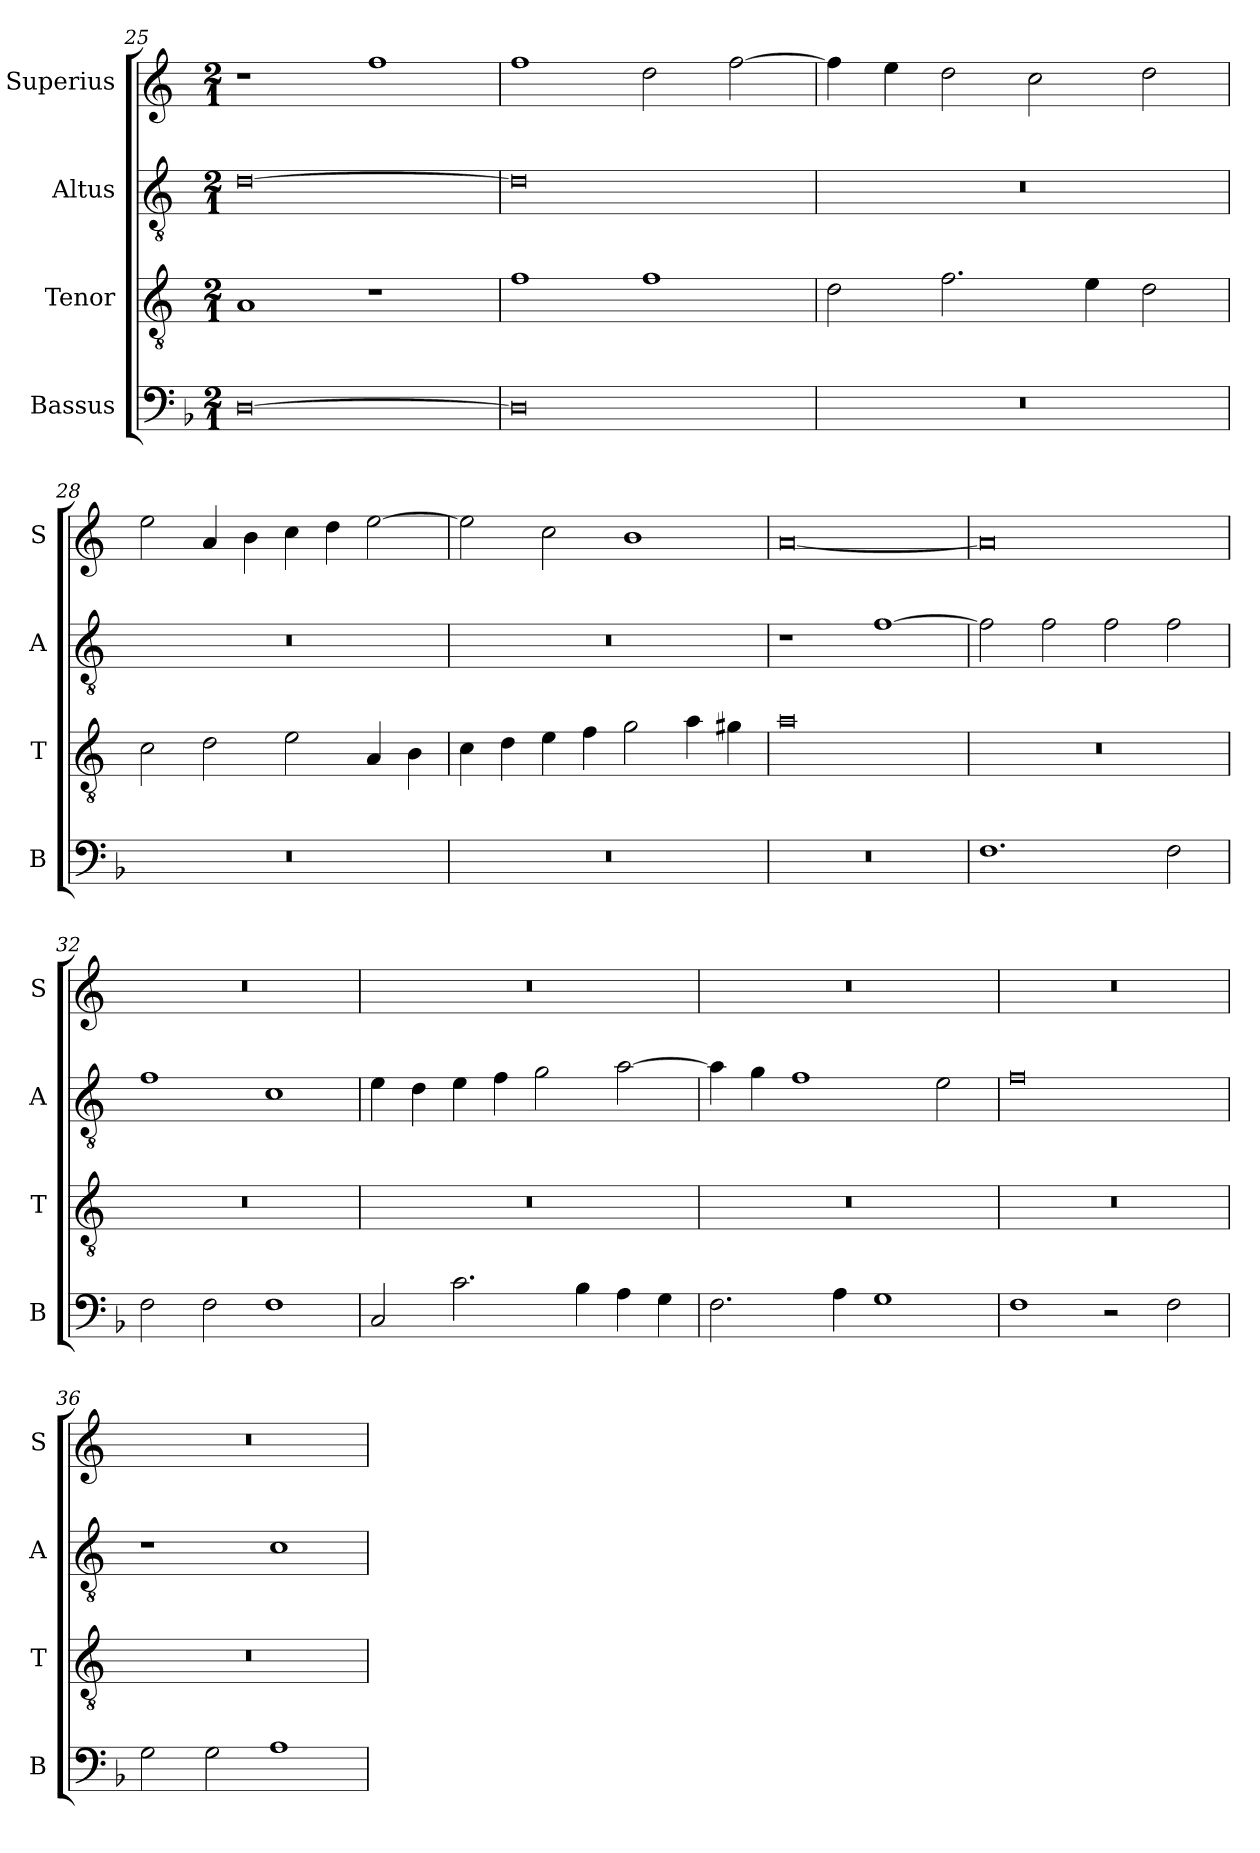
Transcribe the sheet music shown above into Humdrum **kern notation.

**kern	**kern	**kern	**kern
*part4	*part3	*part2	*part1
*staff4	*staff3	*staff2	*staff1
*I"Bassus	*I"Tenor	*I"Altus	*I"Superius
*I'B	*I'T	*I'A	*I'S
*clefF4	*clefGv2	*clefGv2	*clefG2
*k[b-]	*k[]	*k[]	*k[]
*M2/1	*M2/1	*M2/1	*M2/1
=25	=25	=25	=25
[0D	1A	[0d	1r
.	1r	.	1ff
=26	=26	=26	=26
0D]	1f	0d]	1ff
.	1f	.	2dd\
.	.	.	[2ff\
=27	=27	=27	=27
0r	2d\	0r	4ff\]
.	.	.	4ee\
.	2.f\	.	2dd\
.	.	.	2cc\
.	4e\	.	.
.	2d\	.	2dd\
=28	=28	=28	=28
0r	2c\	0r	2ee\
.	2d\	.	4a/
.	.	.	4b\
.	2e\	.	4cc\
.	.	.	4dd\
.	4A/	.	[2ee\
.	4B\	.	.
=29	=29	=29	=29
0r	4c\	0r	2ee\]
.	4d\	.	.
.	4e\	.	2cc\
.	4f\	.	.
.	2g\	.	1b
.	4a\	.	.
.	4g#X\	.	.
=30	=30	=30	=30
0r	0a	1r	[0a
.	.	[1f	.
=31	=31	=31	=31
1.F	0r	2f\]	0a]
.	.	2f\	.
.	.	2f\	.
2F\	.	2f\	.
=32	=32	=32	=32
2F\	0r	1f	0r
2F\	.	.	.
1F	.	1c	.
=33	=33	=33	=33
2C/	0r	4e\	0r
.	.	4d\	.
2.c\	.	4e\	.
.	.	4f\	.
.	.	2g\	.
4B-\	.	.	.
4A\	.	[2a\	.
4G\	.	.	.
=34	=34	=34	=34
2.F\	0r	4a\]	0r
.	.	4g\	.
.	.	1f	.
4A\	.	.	.
1G	.	.	.
.	.	2e\	.
=35	=35	=35	=35
1F	0r	0f	0r
2r	.	.	.
2F\	.	.	.
=36	=36	=36	=36
2G\	0r	1r	0r
2G\	.	.	.
1A	.	1c	.
=	=	=	=
*-	*-	*-	*-
